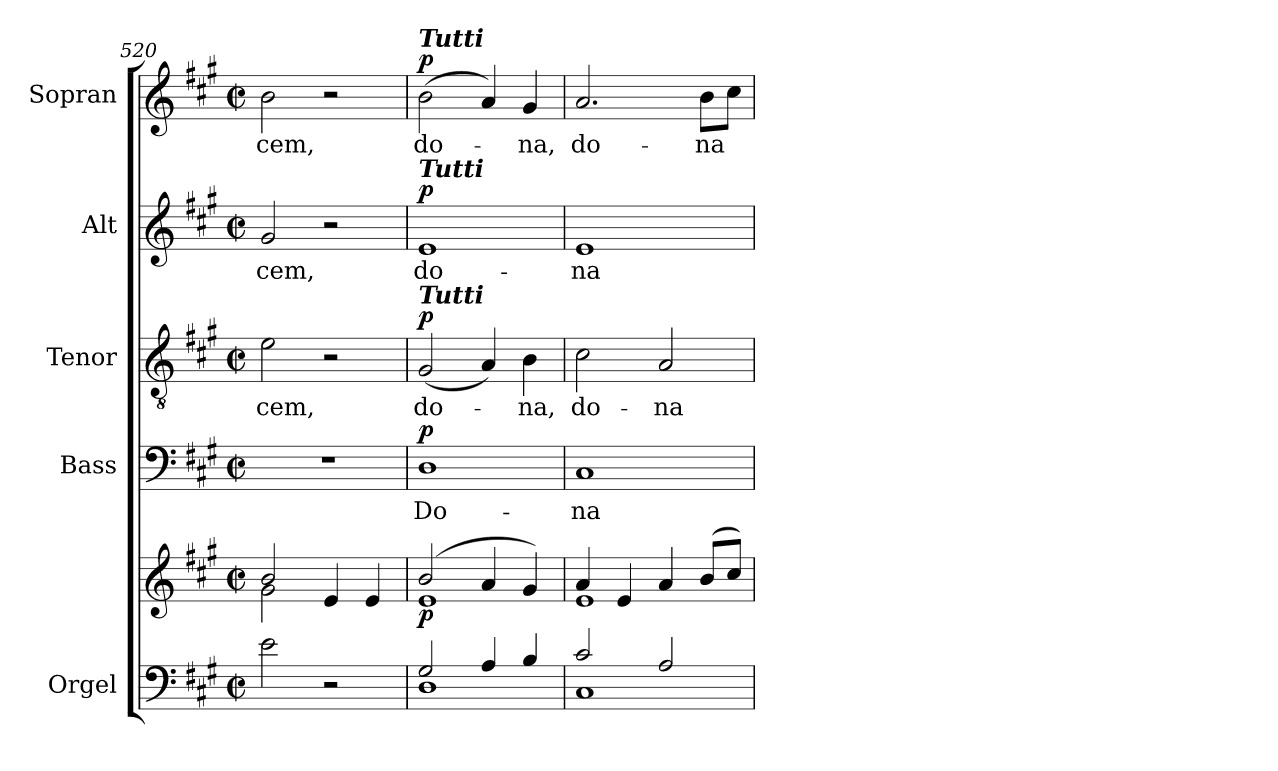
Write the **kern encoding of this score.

**kern	**kern	**dynam	**kern	**text	**dynam	**kern	**text	**dynam	**kern	**text	**dynam	**kern	**text	**dynam
*part5	*part5	*part5	*part4	*part4	*part4	*part3	*part3	*part3	*part2	*part2	*part2	*part1	*part1	*part1
*staff6	*staff5	*staff5/6	*staff4	*staff4	*staff4	*staff3	*staff3	*staff3	*staff2	*staff2	*staff2	*staff1	*staff1	*staff1
*I"Orgel	*	*	*I"Bass	*	*	*I"Tenor	*	*	*I"Alt	*	*	*I"Sopran	*	*
*I'Org.	*	*	*I'B.	*	*	*I'T.	*	*	*I'A.	*	*	*I'S.	*	*
*clefF4	*clefG2	*	*clefF4	*	*	*clefGv2	*	*	*clefG2	*	*	*clefG2	*	*
*k[f#c#g#]	*k[f#c#g#]	*	*k[f#c#g#]	*	*	*k[f#c#g#]	*	*	*k[f#c#g#]	*	*	*k[f#c#g#]	*	*
*A:	*A:	*	*A:	*	*	*A:	*	*	*A:	*	*	*A:	*	*
*M2/2	*M2/2	*	*M2/2	*	*	*M2/2	*	*	*M2/2	*	*	*M2/2	*	*
*met(c|)	*met(c|)	*	*met(c|)	*	*	*met(c|)	*	*	*met(c|)	*	*	*met(c|)	*	*
=520	=520	=520	=520	=520	=520	=520	=520	=520	=520	=520	=520	=520	=520	=520
*	*^	*	*	*	*	*	*	*	*	*	*	*	*	*
!	!	!	!	!	!	!	!	!LO:LY:b	!	!	!LO:LY:b	!	!	!LO:LY:b	!
2e\	2b/	2g#\	.	1r	.	.	2e\	-cem,	.	2g#/	-cem,	.	2b\	-cem,	.
2r	4e/	2ryy	.	.	.	.	2r	.	.	2r	.	.	2r	.	.
.	4e/	.	.	.	.	.	.	.	.	.	.	.	.	.	.
=521	=521	=521	=521	=521	=521	=521	=521	=521	=521	=521	=521	=521	=521	=521	=521
*^	*	*	*	*	*	*	*	*	*	*	*	*	*	*	*
!	!	!	!	!	!	!	!	!	!	!	!	!	!	!LO:TX:a:Bi:t=Tutti	!	!
!	!	!	!	!	!	!	!	!	!	!	!LO:TX:a:Bi:t=Tutti	!	!	!	!	!
!	!	!	!	!	!	!	!	!LO:TX:a:Bi:t=Tutti	!	!	!	!	!	!	!	!
!	!	!	!	!LO:DY:b	!	!LO:LY:b	!LO:DY:a	!	!LO:LY:b	!LO:DY:a	!	!LO:LY:b	!LO:DY:a	!	!LO:LY:b	!LO:DY:a
2G#/	1D	(2b/	1e	p	1D	Do-	p	(<2G#/	do-	p	1e	do-	p	(>2b\	do-	p
4A/	.	4a/	.	.	.	.	.	4A/)	.	.	.	.	.	4a/)	.	.
!	!	!	!	!	!	!	!	!	!LO:LY:b	!	!	!	!	!	!LO:LY:b	!
4B/	.	4g#/)	.	.	.	.	.	4B\	-na,	.	.	.	.	4g#/	-na,	.
=522	=522	=522	=522	=522	=522	=522	=522	=522	=522	=522	=522	=522	=522	=522	=522	=522
!	!	!	!	!	!	!LO:LY:b	!	!	!LO:LY:b	!	!	!LO:LY:b	!	!	!LO:LY:b	!
2c#/	1C#	4a/	1e	.	1C#	-na	.	2c#\	do-	.	1e	-na	.	2.a/	do-	.
.	.	4e/	.	.	.	.	.	.	.	.	.	.	.	.	.	.
!	!	!	!	!	!	!	!	!	!LO:LY:b	!	!	!	!	!	!	!
2A/	.	4a/	.	.	.	.	.	2A/	-na	.	.	.	.	.	.	.
!	!	!	!	!	!	!	!	!	!	!	!	!	!	!	!LO:LY:b	!
.	.	(>8b/L	.	.	.	.	.	.	.	.	.	.	.	8b\L	-na	.
.	.	8cc#/J)	.	.	.	.	.	.	.	.	.	.	.	8cc#\J	.	.
*v	*v	*	*	*	*	*	*	*	*	*	*	*	*	*	*	*
*	*v	*v	*	*	*	*	*	*	*	*	*	*	*	*	*
=	=	=	=	=	=	=	=	=	=	=	=	=	=	=
*-	*-	*-	*-	*-	*-	*-	*-	*-	*-	*-	*-	*-	*-	*-
